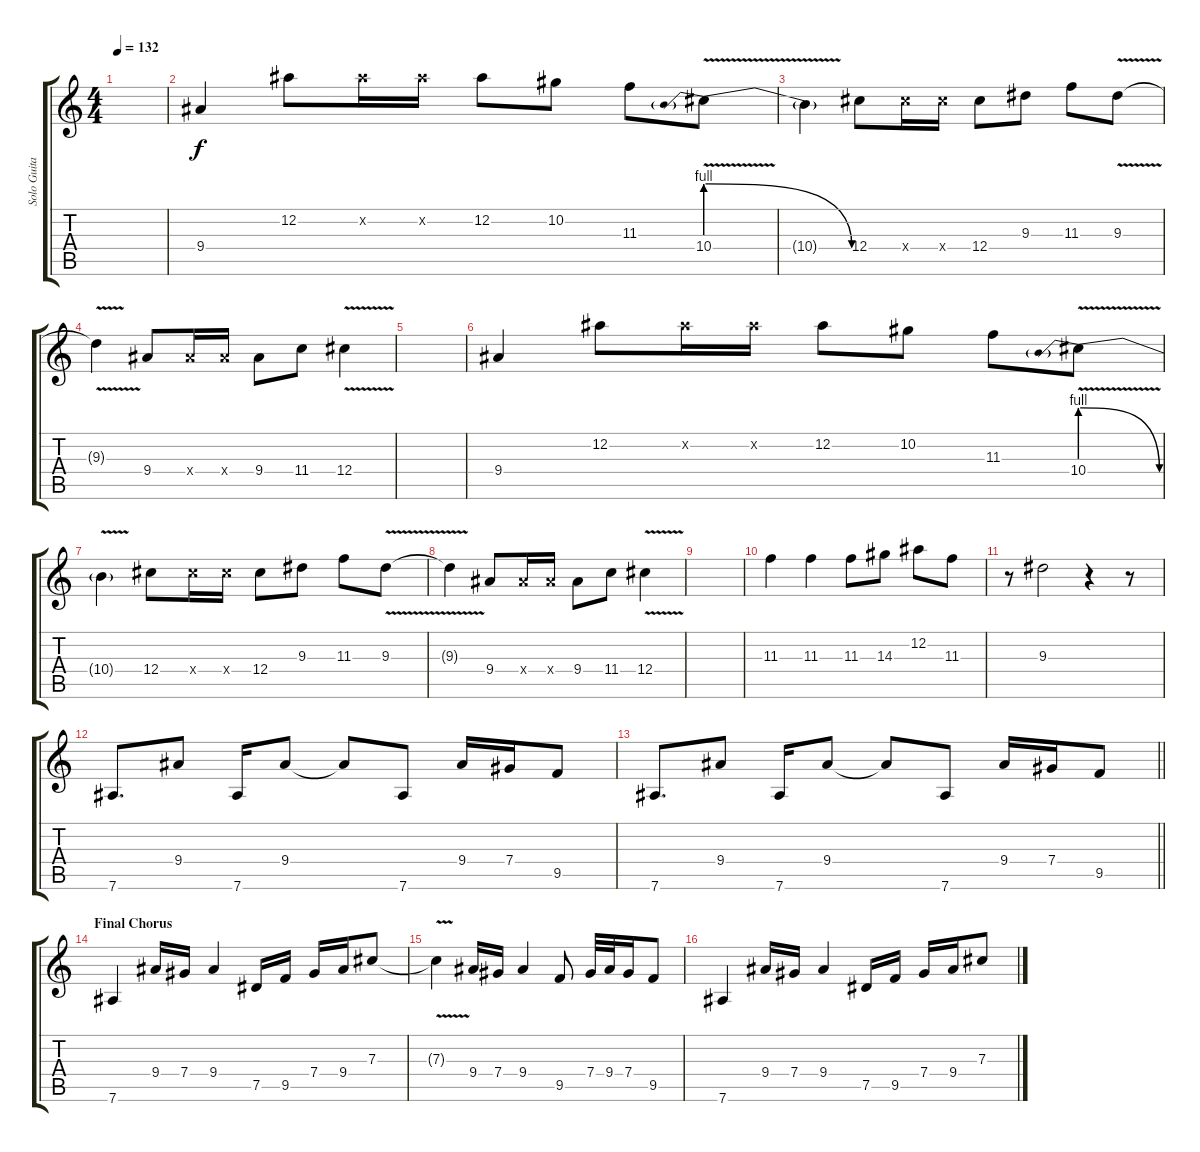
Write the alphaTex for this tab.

\track ("Solo Guitar" "Solo Guita") {instrument distortionguitar}
\staff {score tabs}
\tuning (Eb4 Bb3 Gb3 Db3 Ab2 Eb2) {hide}
\ts (4 4)
\tempo 132
\clef g2
\ks c
|
9.4.4 12.2.8 12.2{x}.16 12.2{x}.16 12.2.8 10.2.8 11.3.8 10.4{be (prebendrelease 0 4 60 0) v}.8 |
10.4{t}.4 12.4.8 12.4{x}.16 12.4{x}.16 12.4.8 9.3.8 11.3.8 9.3{v}.8 |
9.3{t}.4 9.4.8 9.4{x}.16 9.4{x}.16 9.4.8 11.4.8 12.4{v}.4 |
|
9.4.4 12.2.8 12.2{x}.16 12.2{x}.16 12.2.8 10.2.8 11.3.8 10.4{be (prebendrelease 0 4 60 0) v}.8 |
10.4{t}.4 12.4.8 12.4{x}.16 12.4{x}.16 12.4.8 9.3.8 11.3.8 9.3{v}.8 |
9.3{t}.4 9.4.8 9.4{x}.16 9.4{x}.16 9.4.8 11.4.8 12.4{v}.4 |
|
11.3.4 11.3.4 11.3.8 14.3.8 12.2.8 11.3.8 |
r.8 9.3.2 r.4 r.8 |
7.6.8{d} 9.4.8 7.6.16 9.4.8 9.4{t}.8 7.6.8 9.4.16 7.4.16 9.5.8 |
\barLineRight lightlight
7.6.8{d} 9.4.8 7.6.16 9.4.8 9.4{t}.8 7.6.8 9.4.16 7.4.16 9.5.8 |
\section ("" "Final Chorus")
7.6.4 9.4.16 7.4.16 9.4.4 7.5.16 9.5.16 7.4.16 9.4.16 7.3.8 |
7.3{v t}.4 9.4.16 7.4.16 9.4.4 9.5.8 7.4.32 9.4.32 7.4.16 9.5.8 |
7.6.4 9.4.16 7.4.16 9.4.4 7.5.16 9.5.16 7.4.16 9.4.16 7.3.8
